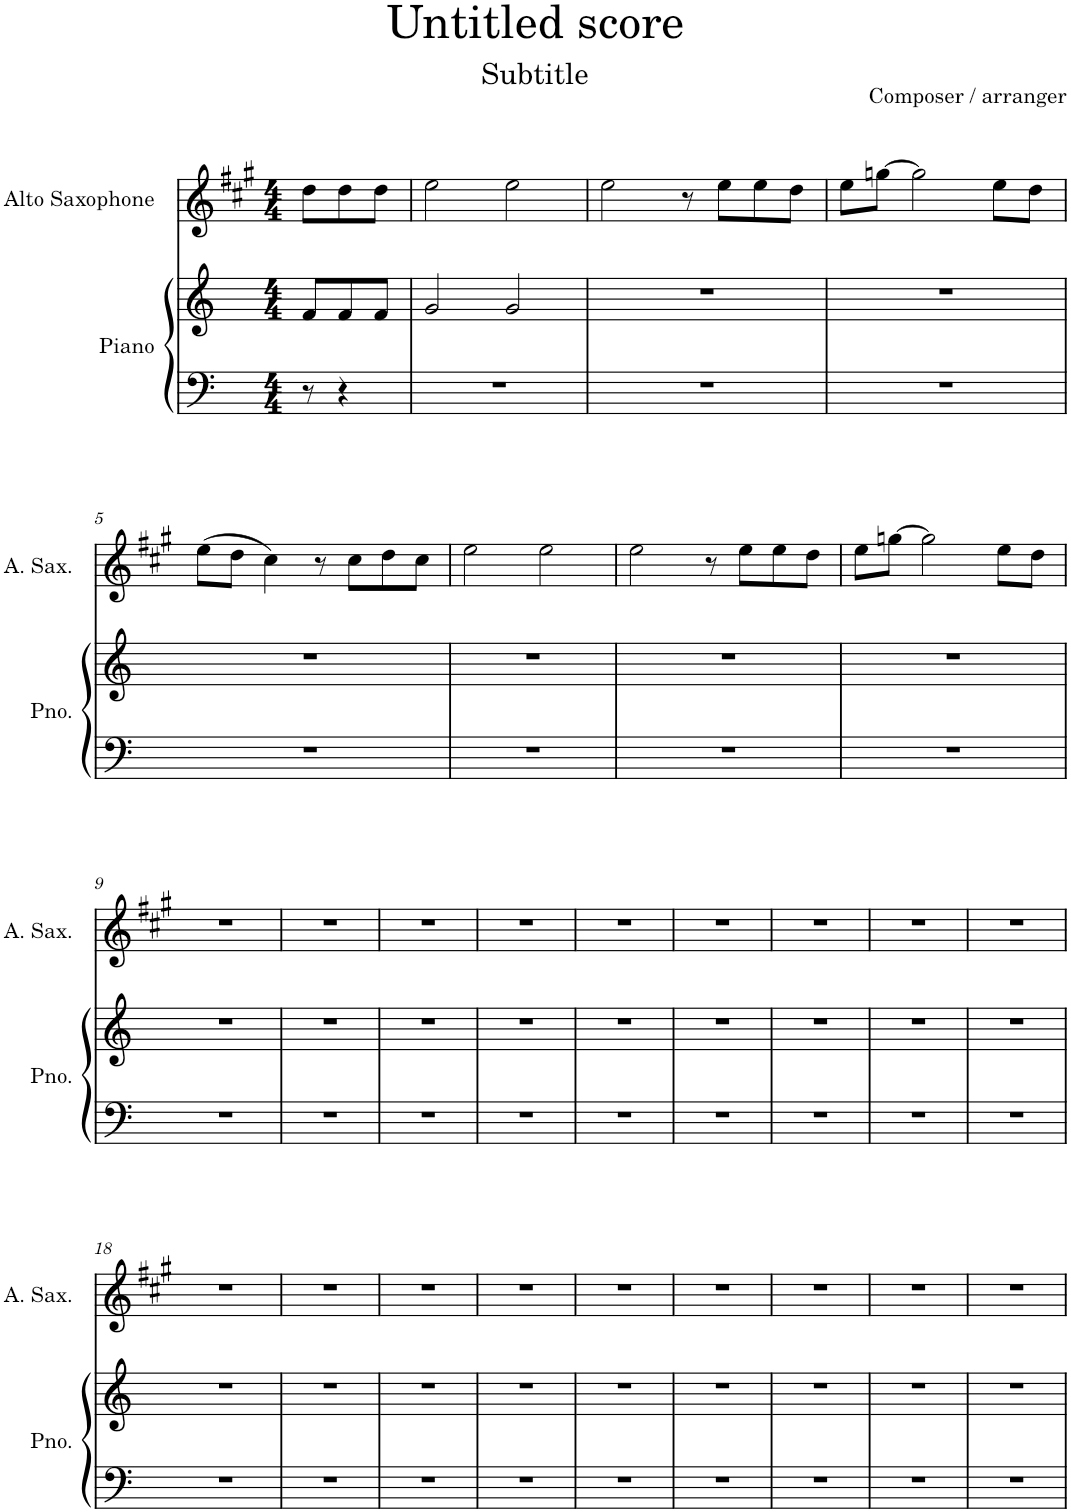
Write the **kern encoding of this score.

**kern	**kern	**kern
*part2	*part2	*part1
*staff3	*staff2	*staff1
*I"Piano	*	*I"Alto Saxophone
*I'Pno.	*	*I'A. Sax.
*clefF4	*clefG2	*clefG2
*	*	*Trd5c9
*k[]	*k[]	*k[f#c#g#]
*M4/4	*M4/4	*M4/4
=1	=1	=1
8r	8f/L	8dd\L
4r	8f/	8dd\
.	8f/J	8dd\J
=2	=2	=2
1r	2g/	2ee\
.	2g/	2ee\
=3	=3	=3
1r	1r	2ee\
.	.	8r
.	.	8ee\L
.	.	8ee\
.	.	8dd\J
=4	=4	=4
1r	1r	8ee\L
.	.	[8ggn\J
.	.	2gg\]
.	.	8ee\L
.	.	8dd\J
!!LO:LB:g=z
=5	=5	=5
1r	1r	(8ee\L
.	.	8dd\J
.	.	4cc#\)
.	.	8r
.	.	8cc#\L
.	.	8dd\
.	.	8cc#\J
=6	=6	=6
1r	1r	2ee\
.	.	2ee\
=7	=7	=7
1r	1r	2ee\
.	.	8r
.	.	8ee\L
.	.	8ee\
.	.	8dd\J
=8	=8	=8
1r	1r	8ee\L
.	.	[8ggn\J
.	.	2gg\]
.	.	8ee\L
.	.	8dd\J
!!LO:LB:g=z
=9	=9	=9
1r	1r	1r
=10	=10	=10
1r	1r	1r
=11	=11	=11
1r	1r	1r
=12	=12	=12
1r	1r	1r
=13	=13	=13
1r	1r	1r
=14	=14	=14
1r	1r	1r
=15	=15	=15
1r	1r	1r
=16	=16	=16
1r	1r	1r
=17	=17	=17
1r	1r	1r
!!LO:LB:g=z
=18	=18	=18
1r	1r	1r
=19	=19	=19
1r	1r	1r
=20	=20	=20
1r	1r	1r
=21	=21	=21
1r	1r	1r
=22	=22	=22
1r	1r	1r
=23	=23	=23
1r	1r	1r
=24	=24	=24
1r	1r	1r
=25	=25	=25
1r	1r	1r
=26	=26	=26
1r	1r	1r
=	=	=
*-	*-	*-
